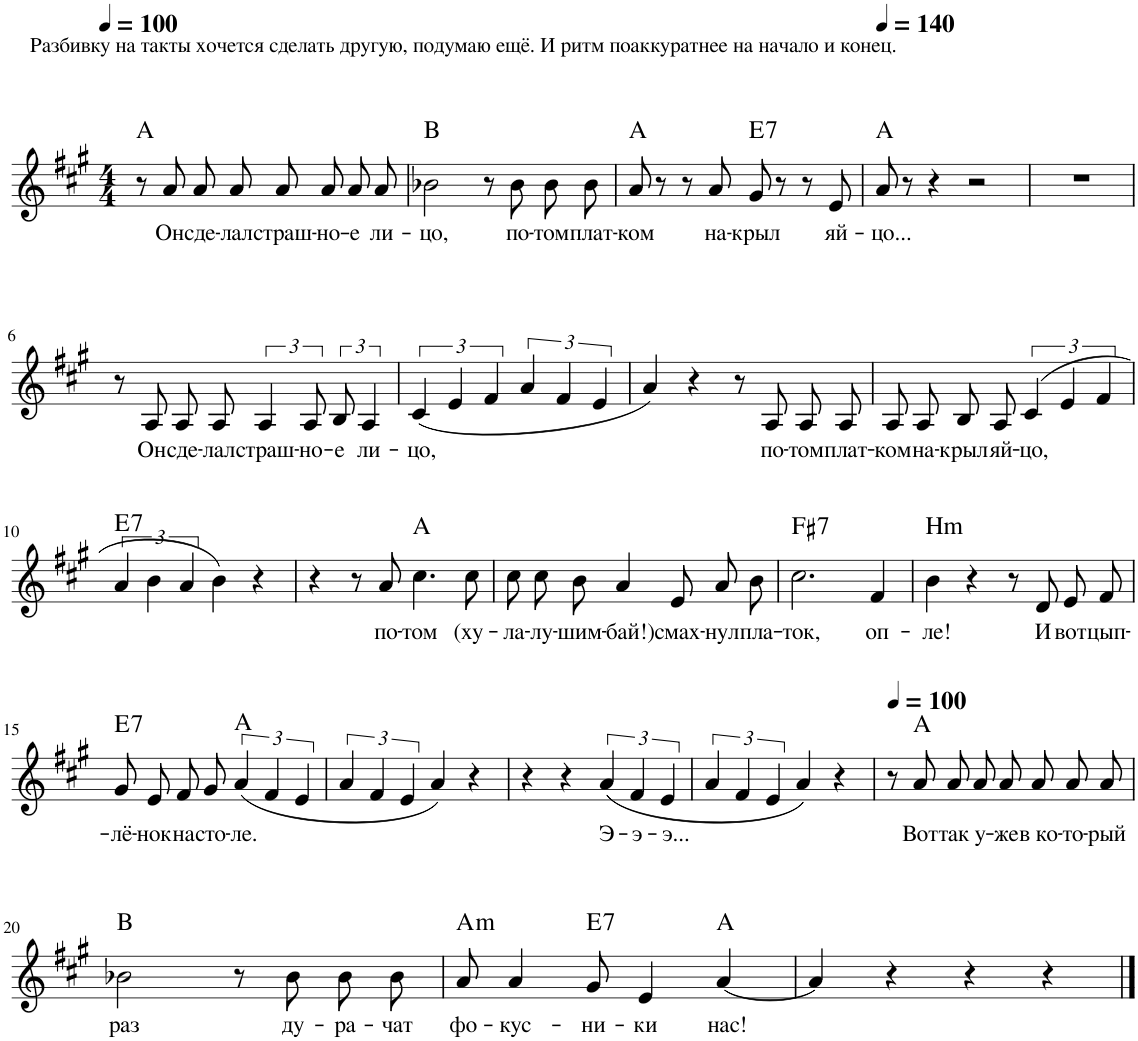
**kern	**text	**harte
*part1	*part1	*part1
*staff1	*staff1	*
*I"Piano	*	*
*I'Pno.	*	*
*clefG2	*	*
*k[f#c#g#]	*	*
*M4/4	*	*
*MM100	*	*
=1	=1	=1
8r	.	A:maj
!LO:TX:a:t=Разбивку на такты хочется сделать другую, подумаю ещё. И ритм поаккуратнее на начало и конец.	!	!
!	!LO:LY:b	!
8a/	Он	.
!	!LO:LY:b	!
8a/L	сде-	.
!	!LO:LY:b	!
8a/J	-лал	.
!	!LO:LY:b	!
8a/L	страш-	.
!	!LO:LY:b	!
8a/J	-но-	.
!	!LO:LY:b	!
8a/L	-е	.
!	!LO:LY:b	!
8a/J	ли-	.
=2	=2	=2
!	!LO:LY:b	!
2b-X\	-цо,	B:maj
8r	.	.
!	!LO:LY:b	!
8b-\	по-	.
!	!LO:LY:b	!
8b-\L	-том	.
!	!LO:LY:b	!
8b-\J	плат-	.
=3	=3	=3
!	!LO:LY:b	!
8a/	-ком	A:maj
8r	.	.
8r	.	.
!	!LO:LY:b	!
8a/	на-	.
!	!LO:LY:b	!LO:H:kt=7
8g#/	-крыл	E:7
8r	.	.
8r	.	.
!	!LO:LY:b	!
8e/	яй-	.
=4	=4	=4
*MM140	*	*
!	!LO:LY:b	!
8a/	-цо...	A:maj
8r	.	.
4r	.	.
2r	.	.
=5	=5	=5
1r	.	.
!!LO:LB:g=z
=6	=6	=6
8r	.	.
!	!LO:LY:b	!
8A/	Он	.
!	!LO:LY:b	!
8A/L	сде-	.
!	!LO:LY:b	!
8A/J	-лал	.
!	!LO:LY:b	!
6A/	страш-	.
!	!LO:LY:b	!
12A/	-но-	.
!	!LO:LY:b	!
12B/	-е	.
!	!LO:LY:b	!
6A/	ли-	.
=7	=7	=7
!	!LO:LY:b	!
(6c#/	-цо,	.
6e/	.	.
6f#/	.	.
6a/	.	.
6f#/	.	.
6e/	.	.
=8	=8	=8
4a/)	.	.
4r	.	.
8r	.	.
!	!LO:LY:b	!
8A/	по-	.
!	!LO:LY:b	!
8A/L	-том	.
!	!LO:LY:b	!
8A/J	плат-	.
=9	=9	=9
!	!LO:LY:b	!
8A/L	-ком	.
!	!LO:LY:b	!
8A/J	на-	.
!	!LO:LY:b	!
8B/L	-крыл	.
!	!LO:LY:b	!
8A/J	яй-	.
!	!LO:LY:b	!
(6c#/	-цо,	.
6e/	.	.
6f#/	.	.
!!LO:LB:g=z
=10	=10	=10
!	!	!LO:H:kt=7
6a/	.	E:7
6b\	.	.
6a/	.	.
4b\)	.	.
4r	.	.
=11	=11	=11
4r	.	.
8r	.	.
!	!LO:LY:b	!
8a/	по-	.
!	!LO:LY:b	!
4.cc#\	-том	A:maj
!	!LO:LY:b	!
8cc#\	(ху-	.
=12	=12	=12
!	!LO:LY:b	!
8cc#\L	-ла-	.
!	!LO:LY:b	!
8cc#\J	-лу-	.
!	!LO:LY:b	!
8b\	-шим-	.
!	!LO:LY:b	!
4a/	-бай!)	.
!	!LO:LY:b	!
8e/	смах-	.
!	!LO:LY:b	!
8a/L	-нул	.
!	!LO:LY:b	!
8b/J	пла-	.
=13	=13	=13
!	!LO:LY:b	!LO:H:kt=7
2.cc#\	-ток,	F#:7
!	!LO:LY:b	!
4f#/	оп-	.
=14	=14	=14
!	!LO:LY:b	!LO:H:kt=Hm
4b\	-ле!	N
4r	.	.
8r	.	.
!	!LO:LY:b	!
8d/	И	.
!	!LO:LY:b	!
8e/L	вот	.
!	!LO:LY:b	!
8f#/J	цып-	.
!!LO:LB:g=z
=15	=15	=15
!	!LO:LY:b	!LO:H:kt=7
8g#/L	-лё-	E:7
!	!LO:LY:b	!
8e/J	-нок	.
!	!LO:LY:b	!
8f#/L	на	.
!	!LO:LY:b	!
8g#/J	сто-	.
!	!LO:LY:b	!
(6a/	-ле.	A:maj
6f#/	.	.
6e/	.	.
=16	=16	=16
6a/	.	.
6f#/	.	.
6e/	.	.
4a/)	.	.
4r	.	.
=17	=17	=17
4r	.	.
4r	.	.
!	!LO:LY:b	!
(6a/	Э-	.
!	!LO:LY:b	!
6f#/	-э-	.
!	!LO:LY:b	!
6e/	-э...	.
=18	=18	=18
6a/	.	.
6f#/	.	.
6e/	.	.
4a/)	.	.
4r	.	.
=19	=19	=19
*MM100	*	*
8r	.	.
!	!LO:LY:b	!
8a/	Вот	A:maj
!	!LO:LY:b	!
8a/L	так	.
!	!LO:LY:b	!
8a/J	у-	.
!	!LO:LY:b	!
8a/L	-же	.
!	!LO:LY:b	!
8a/J	в ко-	.
!	!LO:LY:b	!
8a/L	-то-	.
!	!LO:LY:b	!
8a/J	-рый	.
!!LO:LB:g=z
=20	=20	=20
!	!LO:LY:b	!
2b-X\	раз	B:maj
8r	.	.
!	!LO:LY:b	!
8b-\	ду-	.
!	!LO:LY:b	!
8b-\L	-ра-	.
!	!LO:LY:b	!
8b-\J	-чат	.
=21	=21	=21
!	!LO:LY:b	!LO:H:kt=m
8a/	фо-	A:min
!	!LO:LY:b	!
4a/	-кус-	.
!	!LO:LY:b	!LO:H:kt=7
8g#/	-ни-	E:7
!	!LO:LY:b	!
4e/	-ки	.
!	!LO:LY:b	!
[4a/	нас!	A:maj
=22	=22	=22
4a/]	.	.
4r	.	.
4r	.	.
4r	.	.
==	==	==
*-	*-	*-
